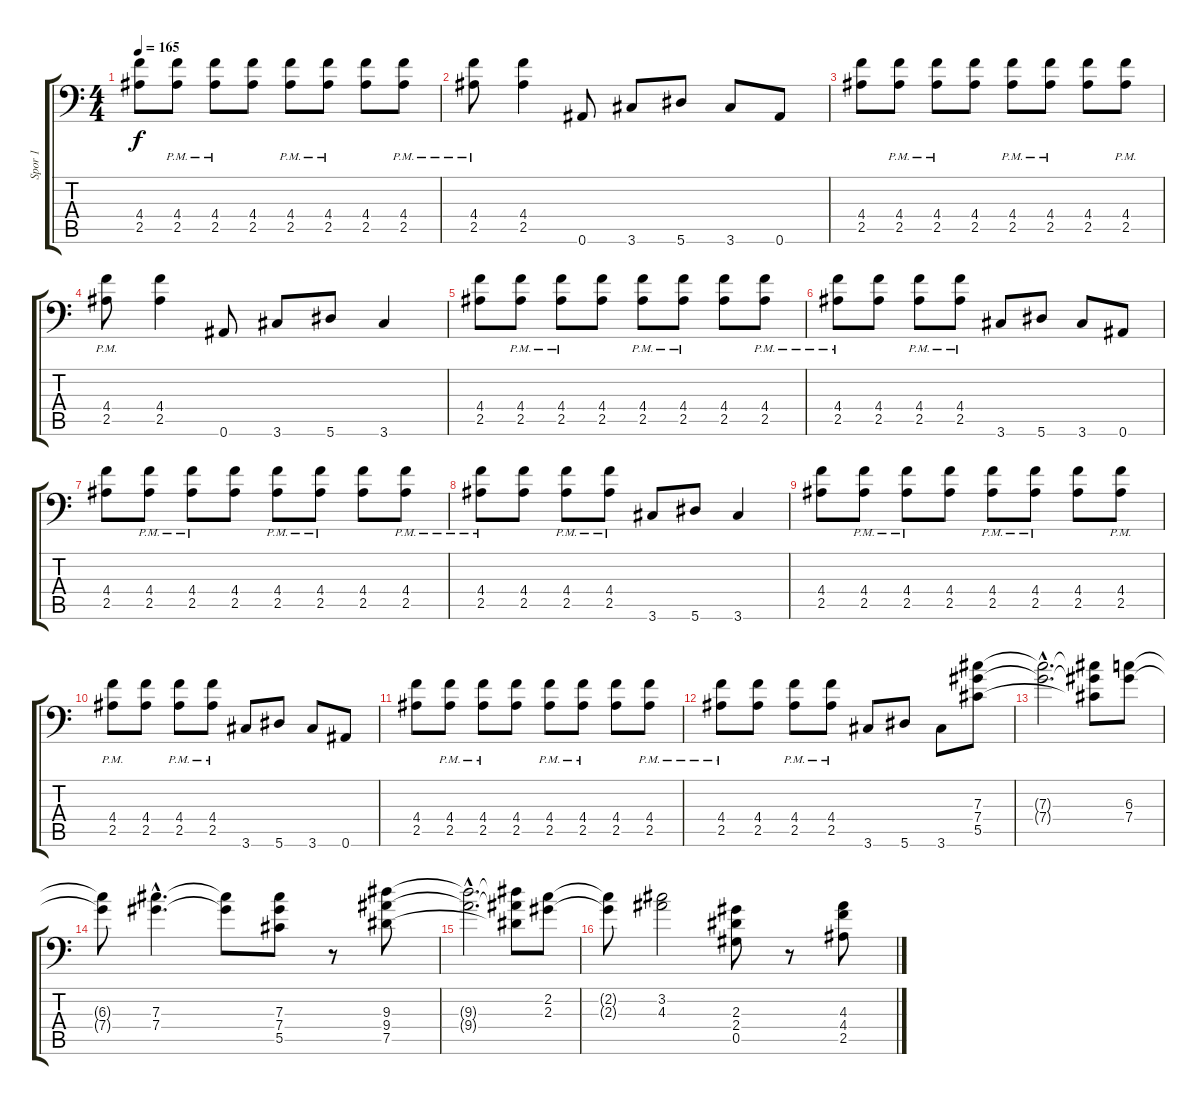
\track ("Spor 1" "Spor 1") {instrument distortionguitar}
\staff {score tabs}
\tuning (Eb4 Bb3 Gb3 Db3 Ab2 Bb1) {hide}
\ts (4 4)
\tempo 165
\clef f4
\ks c
(4.4 2.5).8{dy f} (4.4{pm} 2.5{pm}).8 (4.4{pm} 2.5{pm}).8 (4.4 2.5).8 (4.4{pm} 2.5{pm}).8 (4.4{pm} 2.5{pm}).8 (4.4 2.5).8 (4.4{pm} 2.5{pm}).8 |
(4.4{pm} 2.5{pm}).8 (4.4 2.5).4 0.6.8 3.6.8 5.6.8 3.6.8 0.6.8 |
(4.4 2.5).8 (4.4{pm} 2.5{pm}).8 (4.4{pm} 2.5{pm}).8 (4.4 2.5).8 (4.4{pm} 2.5{pm}).8 (4.4{pm} 2.5{pm}).8 (4.4 2.5).8 (4.4{pm} 2.5{pm}).8 |
(4.4{pm} 2.5{pm}).8 (4.4 2.5).4 0.6.8 3.6.8 5.6.8 3.6.4 |
(4.4 2.5).8 (4.4{pm} 2.5{pm}).8 (4.4{pm} 2.5{pm}).8 (4.4 2.5).8 (4.4{pm} 2.5{pm}).8 (4.4{pm} 2.5{pm}).8 (4.4 2.5).8 (4.4{pm} 2.5{pm}).8 |
(4.4{pm} 2.5{pm}).8 (4.4 2.5).8 (4.4{pm} 2.5{pm}).8 (4.4{pm} 2.5{pm}).8 3.6.8 5.6.8 3.6.8 0.6.8 |
(4.4 2.5).8 (4.4{pm} 2.5{pm}).8 (4.4{pm} 2.5{pm}).8 (4.4 2.5).8 (4.4{pm} 2.5{pm}).8 (4.4{pm} 2.5{pm}).8 (4.4 2.5).8 (4.4{pm} 2.5{pm}).8 |
(4.4{pm} 2.5{pm}).8 (4.4 2.5).8 (4.4{pm} 2.5{pm}).8 (4.4{pm} 2.5{pm}).8 3.6.8 5.6.8 3.6.4 |
(4.4 2.5).8 (4.4{pm} 2.5{pm}).8 (4.4{pm} 2.5{pm}).8 (4.4 2.5).8 (4.4{pm} 2.5{pm}).8 (4.4{pm} 2.5{pm}).8 (4.4 2.5).8 (4.4{pm} 2.5{pm}).8 |
(4.4{pm} 2.5{pm}).8 (4.4 2.5).8 (4.4{pm} 2.5{pm}).8 (4.4{pm} 2.5{pm}).8 3.6.8 5.6.8 3.6.8 0.6.8 |
(4.4 2.5).8 (4.4{pm} 2.5{pm}).8 (4.4{pm} 2.5{pm}).8 (4.4 2.5).8 (4.4{pm} 2.5{pm}).8 (4.4{pm} 2.5{pm}).8 (4.4 2.5).8 (4.4{pm} 2.5{pm}).8 |
(4.4{pm} 2.5{pm}).8 (4.4 2.5).8 (4.4{pm} 2.5{pm}).8 (4.4{pm} 2.5{pm}).8 3.6.8 5.6.8 3.6.8 (7.3 7.4 5.5).8 |
(7.3{hac t} 7.4{hac t}).2{d} (7.3{t} 7.4{t} 5.5{t}).8 (6.3 7.4).8 |
(6.3{t} 7.4{t}).8 (7.3{hac} 7.4{hac}).4{d} (7.3{t} 7.4{t}).8 (7.3 7.4 5.5).8 r.8 (9.3 9.4 7.5).8 |
(9.3{hac t} 9.4{hac t}).2{d} (9.3{t} 9.4{t} 7.5{t}).8 (2.2 2.3).8 |
(2.2{t} 2.3{t}).8 (3.2 4.3).2 (2.3 2.4 0.5).8 r.8 (4.3 4.4 2.5).8
